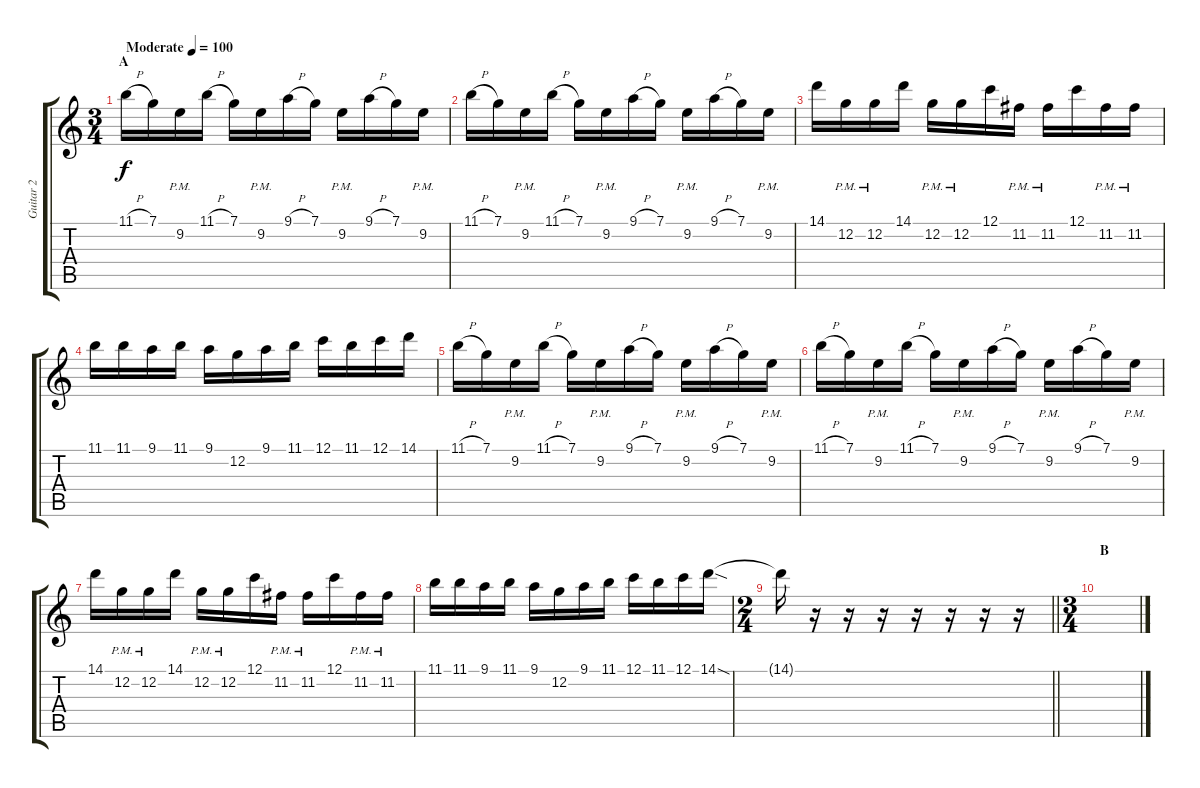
\track ("Guitar 2" "Guitar 2") {instrument overdrivenguitar}
\staff {score tabs}
\tuning (C4 G3 Eb3 Bb2 F2 C2) {hide}
\ts (3 4)
\section ("" "A")
\tempo (100 "Moderate")
\clef g2
\ks c
11.1{h}.16{dy f instrument overdrivenguitar} 7.1.16 9.2{pm}.16 11.1{h}.16 7.1.16 9.2{pm}.16 9.1{h}.16 7.1.16 9.2{pm}.16 9.1{h}.16 7.1.16 9.2{pm}.16 |
11.1{h}.16 7.1.16 9.2{pm}.16 11.1{h}.16 7.1.16 9.2{pm}.16 9.1{h}.16 7.1.16 9.2{pm}.16 9.1{h}.16 7.1.16 9.2{pm}.16 |
14.1.16 12.2{pm}.16 12.2{pm}.16 14.1.16 12.2{pm}.16 12.2{pm}.16 12.1.16 11.2{pm}.16 11.2{pm}.16 12.1.16 11.2{pm}.16 11.2{pm}.16 |
11.1.16 11.1.16 9.1.16 11.1.16 9.1.16 12.2.16 9.1.16 11.1.16 12.1.16 11.1.16 12.1.16 14.1.16 |
11.1{h}.16 7.1.16 9.2{pm}.16 11.1{h}.16 7.1.16 9.2{pm}.16 9.1{h}.16 7.1.16 9.2{pm}.16 9.1{h}.16 7.1.16 9.2{pm}.16 |
11.1{h}.16 7.1.16 9.2{pm}.16 11.1{h}.16 7.1.16 9.2{pm}.16 9.1{h}.16 7.1.16 9.2{pm}.16 9.1{h}.16 7.1.16 9.2{pm}.16 |
14.1.16 12.2{pm}.16 12.2{pm}.16 14.1.16 12.2{pm}.16 12.2{pm}.16 12.1.16 11.2{pm}.16 11.2{pm}.16 12.1.16 11.2{pm}.16 11.2{pm}.16 |
11.1.16 11.1.16 9.1.16 11.1.16 9.1.16 12.2.16 9.1.16 11.1.16 12.1.16 11.1.16 12.1.16 14.1{sod}.16 |
\ts (2 4)
\barLineRight lightlight
14.1{t}.16 r.16 r.16 r.16 r.16 r.16 r.16 r.16 |
\ts (3 4)
\section ("" "B")
